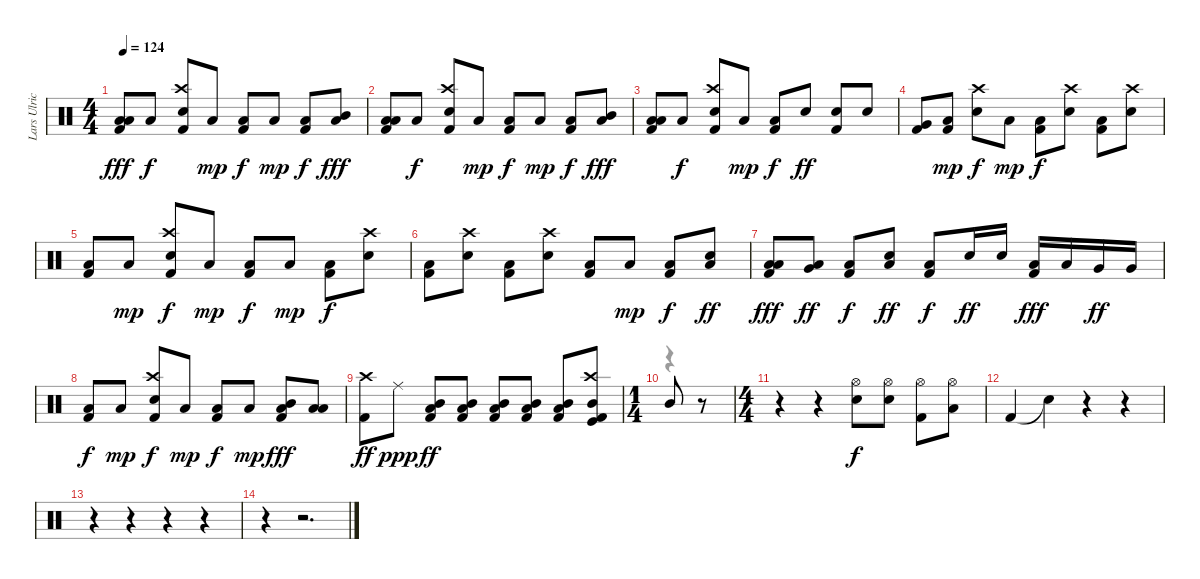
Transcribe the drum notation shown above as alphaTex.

\track ("Lars Ulrich" "Lars Ulric") {instrument percussion}
\staff {score}
\articulation defaults
\voice
\ts (4 4)
\tempo 124
\clef neutral
\ks c
("Low Tom (hit)" "Low Floor Tom (hit)" "Kick (hit) 2").8{dy fff} "Low Floor Tom (hit)".8{dy f} ("Crash high (hit)" "Snare (hit) 2" "Kick (hit) 2").8 "Low Floor Tom (hit)".8{dy mp} ("Low Floor Tom (hit)" "Kick (hit) 2").8{dy f} "Low Floor Tom (hit)".8{dy mp} ("Low Floor Tom (hit)" "Kick (hit) 2").8{dy f} ("Mid Tom (hit)" "Low Floor Tom (hit)").8{dy fff} |
("Low Tom (hit)" "Low Floor Tom (hit)" "Kick (hit) 2").8 "Low Floor Tom (hit)".8{dy f} ("Crash high (hit)" "Snare (hit) 2" "Kick (hit) 2").8 "Low Floor Tom (hit)".8{dy mp} ("Low Floor Tom (hit)" "Kick (hit) 2").8{dy f} "Low Floor Tom (hit)".8{dy mp} ("Low Floor Tom (hit)" "Kick (hit) 2").8{dy f} ("Mid Tom (hit)" "Low Floor Tom (hit)").8{dy fff} |
("Low Tom (hit)" "Low Floor Tom (hit)" "Kick (hit) 2").8 "Low Floor Tom (hit)".8{dy f} ("Crash high (hit)" "Snare (hit) 2" "Kick (hit) 2").8 "Low Floor Tom (hit)".8{dy mp} ("Low Floor Tom (hit)" "Kick (hit) 2").8{dy f} "Snare (hit) 2".8{dy ff} ("Snare (hit) 2" "Kick (hit) 2").8 "Snare (hit) 2".8 |
("Very Low Tom (hit)" "Kick (hit) 2").8 ("Low Floor Tom (hit)" "Kick (hit) 2").8{dy mp} ("Crash high (hit)" "Snare (hit) 2").8{dy f} "Low Floor Tom (hit)".8{dy mp} ("Low Floor Tom (hit)" "Kick (hit) 2").8{dy f} ("Crash high (hit)" "Snare (hit) 2").8 ("Low Floor Tom (hit)" "Kick (hit) 2").8 ("Crash high (hit)" "Snare (hit) 2").8 |
("Low Floor Tom (hit)" "Kick (hit) 2").8 "Low Floor Tom (hit)".8{dy mp} ("Crash high (hit)" "Snare (hit) 2" "Kick (hit) 2").8{dy f} "Low Floor Tom (hit)".8{dy mp} ("Low Floor Tom (hit)" "Kick (hit) 2").8{dy f} "Low Floor Tom (hit)".8{dy mp} ("Low Floor Tom (hit)" "Kick (hit) 2").8{dy f} ("Crash high (hit)" "Snare (hit) 2").8 |
("Low Floor Tom (hit)" "Kick (hit) 2").8 ("Crash high (hit)" "Snare (hit) 2").8 ("Low Floor Tom (hit)" "Kick (hit) 2").8 ("Crash high (hit)" "Snare (hit) 2").8 ("Low Floor Tom (hit)" "Kick (hit) 2").8 "Low Floor Tom (hit)".8{dy mp} ("Low Floor Tom (hit)" "Kick (hit) 2").8{dy f} ("Snare (hit) 2" "Low Floor Tom (hit)").8{dy ff} |
("Low Tom (hit)" "Low Floor Tom (hit)" "Kick (hit) 2").8{dy fff} ("Very Low Tom (hit)" "Low Floor Tom (hit)").8{dy ff} ("Low Floor Tom (hit)" "Kick (hit) 2").8{dy f} ("Snare (hit) 2" "Low Floor Tom (hit)").8{dy ff} ("Low Floor Tom (hit)" "Kick (hit) 2").8{dy f} "Snare (hit) 2".16{dy ff} "Snare (hit) 2".16 ("Low Tom (hit)" "Kick (hit) 2").16{dy fff} "Low Tom (hit)".16 "Very Low Tom (hit)".16{dy ff} "Very Low Tom (hit)".16 |
("Low Floor Tom (hit)" "Kick (hit) 2").8{dy f} "Low Floor Tom (hit)".8{dy mp} ("Crash high (hit)" "Snare (hit) 2" "Kick (hit) 2").8{dy f} "Low Floor Tom (hit)".8{dy mp} ("Low Floor Tom (hit)" "Kick (hit) 2").8{dy f} "Low Floor Tom (hit)".8{dy mp} ("Mid Tom (hit)" "Low Floor Tom (hit)" "Kick (hit) 2").8{dy fff} ("Low Tom (hit)" "Low Floor Tom (hit)").8 |
("Crash high (hit)" "Kick (hit) 2").8{dy ff} "Ride (middle)".8{dy ppp} ("Mid Tom (hit)" "Low Floor Tom (hit)" "Kick (hit) 2").8{dy ff} ("Mid Tom (hit)" "Low Floor Tom (hit)" "Kick (hit) 2").8 ("Mid Tom (hit)" "Low Floor Tom (hit)" "Kick (hit) 2").8 ("Mid Tom (hit)" "Low Floor Tom (hit)" "Kick (hit) 2").8 ("Mid Tom (hit)" "Low Floor Tom (hit)" "Kick (hit) 2").8 ("Mid Tom (hit)" "Kick (hit)" "Crash high (hit)" "Kick (hit) 2").8 |
\ts (1 4)
"Mid Tom (hit)".8 r.8 |
\ts (4 4)
r.4 r.4 ("Hi-Hat (open)" "Snare (hit) 2").8{dy f} ("Hi-Hat (open)" "Snare (hit) 2").8 ("Hi-Hat (open)" "Kick (hit) 2").8 ("Hi-Hat (open)" "Low Tom (hit)").8 |
"Kick (hit) 2".4 "Snare (hit)"{t}.4 r.4 r.4 |
r.4 r.4 r.4 r.4 |
r.4 r.2{d}
\voice
\clef neutral
\ottava regular
\simile none
\ks c
|
|
|
|
|
|
|
|
|
r.4 |
|
|
|
